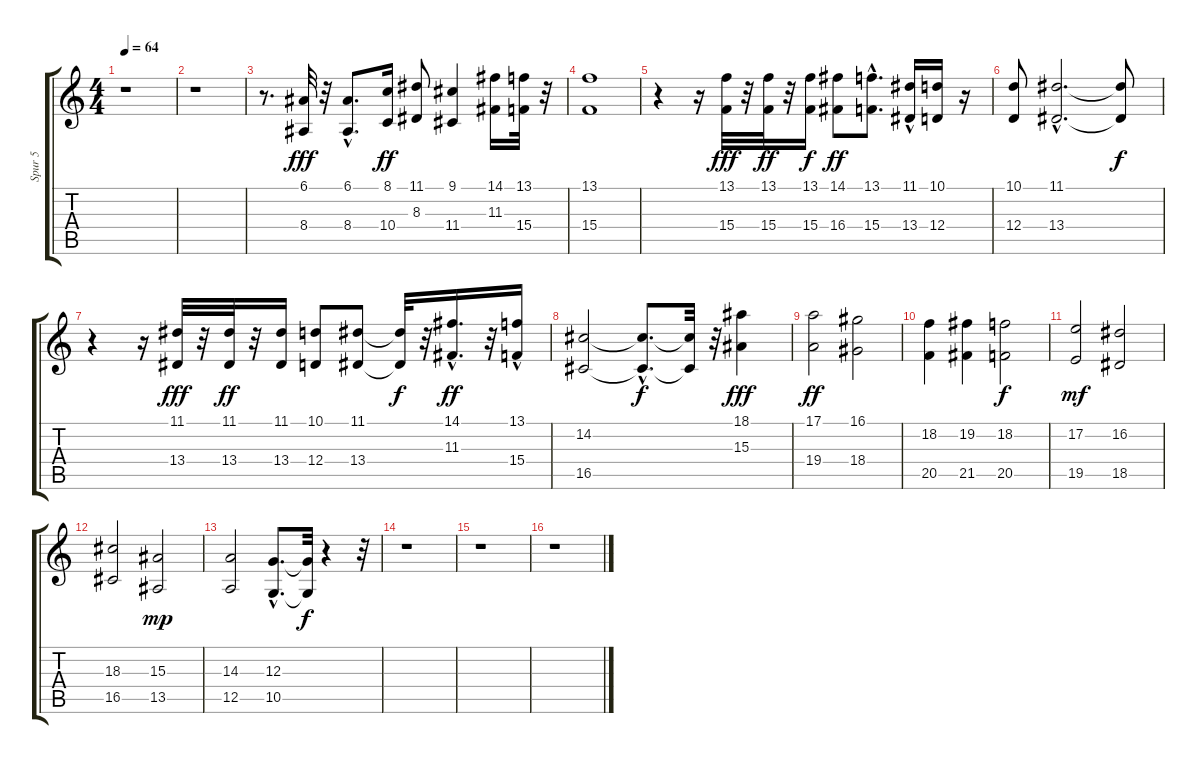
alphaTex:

\track ("Spur 5" "Spur 5") {instrument stringensemble1}
\staff {score tabs}
\tuning (E4 B3 G3 D3 A2 E2) {hide}
\ts (4 4)
\tempo 64
\clef g2
\ks c
r.1{dy fff} |
r.1 |
r.8{d} (6.1 8.4).32 r.32 (6.1{hac} 8.4{hac}).8{d} (8.1 10.4).16{dy ff} (11.1 8.3).8 (9.1 11.4).4 (14.1 11.3).16 (13.1 15.4).32 r.32 |
(13.1 15.4).1 |
r.4 r.16 (13.1 15.4).32{dy fff} r.32 (13.1 15.4).32{dy ff} r.32 (13.1 15.4).16{dy f} (14.1 16.4).8{dy ff} (13.1{hac} 15.4{hac}).8{d} (11.1{hac} 13.4{hac}).16 (10.1 12.4).16 r.16 |
(10.1 12.4).8 (11.1{hac} 13.4{hac}).2{d} (11.1{t} 13.4{t}).8{dy f} |
r.4 r.16 (11.1 13.4).32{dy fff} r.32 (11.1 13.4).32{dy ff} r.32 (11.1 13.4).16 (10.1 12.4).8 (11.1 13.4).8 (11.1{t} 13.4{t}).32{dy f} r.32 (14.1{hac} 11.3{hac}).16{d dy ff} r.32 (13.1{hac} 15.4{hac}).16 |
(14.2 16.5).2 (14.2{hac t} 16.5{hac t}).8{d dy f} (14.2{t} 16.5{t}).32 r.32 (18.1 15.3).4{dy fff} |
(17.1 19.4).2{dy ff} (16.1 18.4).2 |
(18.2 20.5).4 (19.2 21.5).4 (18.2 20.5).2{dy f} |
(17.2 19.5).2{dy mf} (16.2 18.5).2 |
(18.3 16.5).2 (15.3 13.5).2{dy mp} |
(14.3 12.5).2 (12.3{hac} 10.5{hac}).8{d} (12.3{t} 10.5{t}).32{dy f} r.4 r.32 |
r.1 |
r.1 |
r.1
